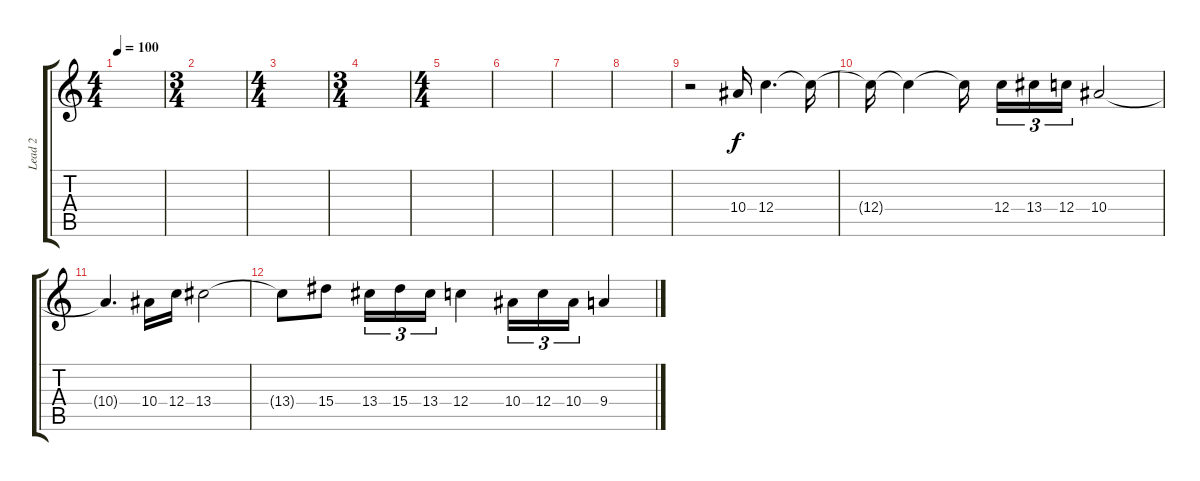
\track ("Lead 2" "Lead 2") {instrument distortionguitar}
\staff {score tabs}
\tuning (D4 A3 F3 C3 G2 C2) {hide}
\ts (4 4)
\tempo 100
\clef g2
\ks c
|
\ts (3 4)
|
\ts (4 4)
|
\ts (3 4)
|
\ts (4 4)
|
|
|
|
r.2 10.4.16 12.4.4{d} 12.4{t}.16 |
12.4{t}.16 12.4{t}.4 12.4{t}.16 12.4.16{tu (3 2)} 13.4.16{tu (3 2)} 12.4.16{tu (3 2)} 10.4.2 |
10.4{t}.4{d} 10.4.16 12.4.16 13.4.2 |
13.4{t}.8 15.4.8 13.4.16{tu (3 2)} 15.4.16{tu (3 2)} 13.4.16{tu (3 2)} 12.4.4 10.4.16{tu (3 2)} 12.4.16{tu (3 2)} 10.4.16{tu (3 2)} 9.4.4
